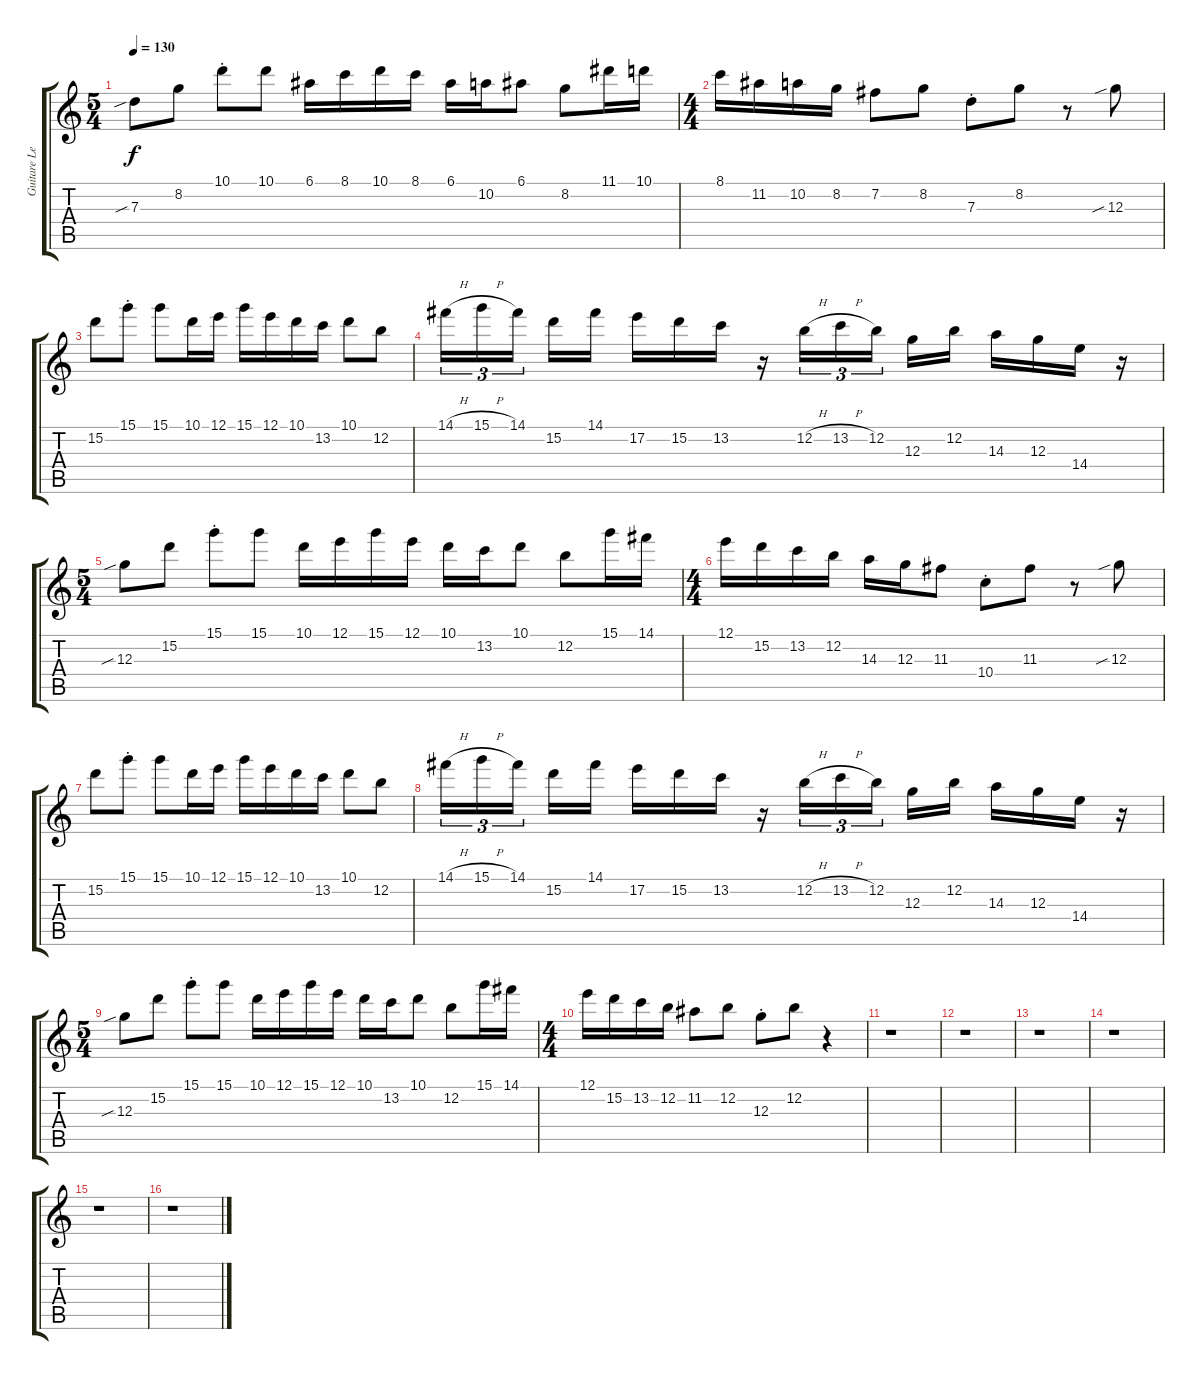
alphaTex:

\track ("Guitare Lead 2" "Guitare Le") {instrument distortionguitar}
\staff {score tabs}
\tuning (E4 B3 G3 D3 A2 E2) {hide}
\ts (5 4)
\tempo 130
\clef g2
\ks c
7.3{sib}.8{dy f} 8.2.8 10.1{st}.8 10.1.8 6.1.16 8.1.16 10.1.16 8.1.16 6.1.16 10.2.16 6.1.8 8.2.8 11.1.16 10.1.16 |
\ts (4 4)
8.1.16 11.2.16 10.2.16 8.2.16 7.2.8 8.2.8 7.3{st}.8 8.2.8 r.8 12.3{sib}.8 |
15.2.8 15.1{st}.8 15.1.8 10.1.16 12.1.16 15.1.16 12.1.16 10.1.16 13.2.16 10.1.8 12.2.8 |
14.1{h}.16{tu (3 2)} 15.1{h}.16{tu (3 2)} 14.1.16{tu (3 2)} 15.2.16 14.1.16 17.2.16 15.2.16 13.2.16 r.16 12.2{h}.16{tu (3 2)} 13.2{h}.16{tu (3 2)} 12.2.16{tu (3 2)} 12.3.16 12.2.16 14.3.16 12.3.16 14.4.16 r.16 |
\ts (5 4)
12.3{sib}.8 15.2.8 15.1{st}.8 15.1.8 10.1.16 12.1.16 15.1.16 12.1.16 10.1.16 13.2.16 10.1.8 12.2.8 15.1.16 14.1.16 |
\ts (4 4)
12.1.16 15.2.16 13.2.16 12.2.16 14.3.16 12.3.16 11.3.8 10.4{st}.8 11.3.8 r.8 12.3{sib}.8 |
15.2.8 15.1{st}.8 15.1.8 10.1.16 12.1.16 15.1.16 12.1.16 10.1.16 13.2.16 10.1.8 12.2.8 |
14.1{h}.16{tu (3 2)} 15.1{h}.16{tu (3 2)} 14.1.16{tu (3 2)} 15.2.16 14.1.16 17.2.16 15.2.16 13.2.16 r.16 12.2{h}.16{tu (3 2)} 13.2{h}.16{tu (3 2)} 12.2.16{tu (3 2)} 12.3.16 12.2.16 14.3.16 12.3.16 14.4.16 r.16 |
\ts (5 4)
12.3{sib}.8 15.2.8 15.1{st}.8 15.1.8 10.1.16 12.1.16 15.1.16 12.1.16 10.1.16 13.2.16 10.1.8 12.2.8 15.1.16 14.1.16 |
\ts (4 4)
12.1.16 15.2.16 13.2.16 12.2.16 11.2.8 12.2.8 12.3{st}.8 12.2.8 r.4 |
r.1 |
r.1 |
r.1 |
r.1 |
r.1 |
r.1
